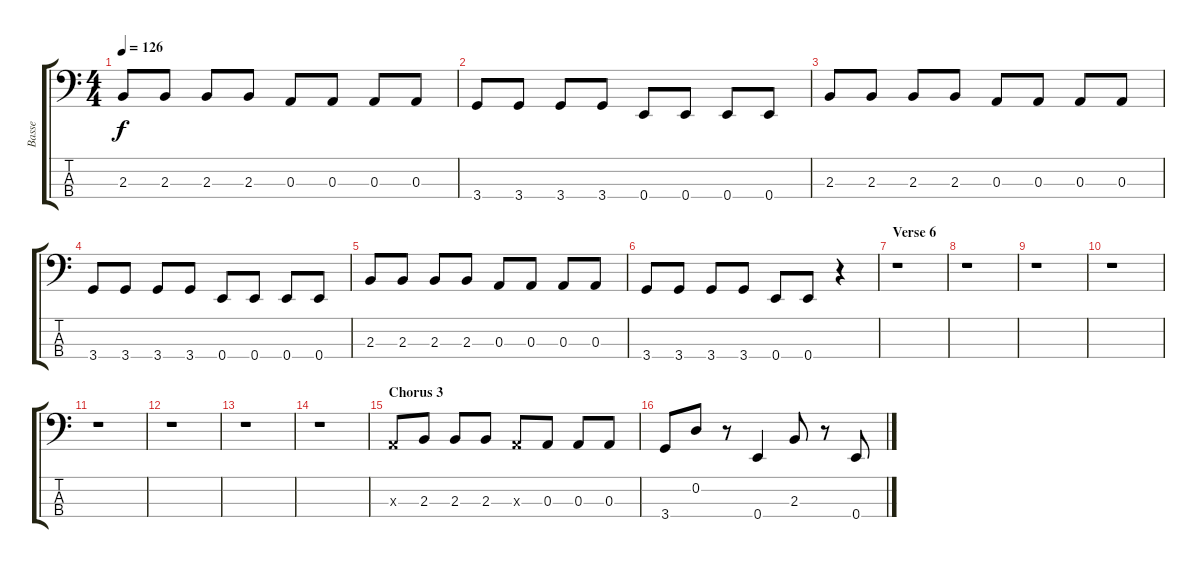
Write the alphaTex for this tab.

\track ("Basse" "Basse") {instrument electricbassfinger}
\staff {score tabs}
\tuning (G2 D2 A1 E1) {hide}
\ts (4 4)
\tempo 126
\clef f4
\ks c
2.3.8{dy f} 2.3.8 2.3.8 2.3.8 0.3.8 0.3.8 0.3.8 0.3.8 |
3.4.8 3.4.8 3.4.8 3.4.8 0.4.8 0.4.8 0.4.8 0.4.8 |
2.3.8 2.3.8 2.3.8 2.3.8 0.3.8 0.3.8 0.3.8 0.3.8 |
3.4.8 3.4.8 3.4.8 3.4.8 0.4.8 0.4.8 0.4.8 0.4.8 |
2.3.8 2.3.8 2.3.8 2.3.8 0.3.8 0.3.8 0.3.8 0.3.8 |
3.4.8 3.4.8 3.4.8 3.4.8 0.4.8 0.4.8 r.4 |
\section ("" "Verse 6")
r.1 |
r.1 |
r.1 |
r.1 |
r.1 |
r.1 |
r.1 |
r.1 |
\section ("" "Chorus 3")
0.3{x}.8 2.3.8 2.3.8 2.3.8 0.3{x}.8 0.3.8 0.3.8 0.3.8 |
3.4.8 0.2.8 r.8 0.4.4 2.3.8 r.8 0.4.8
